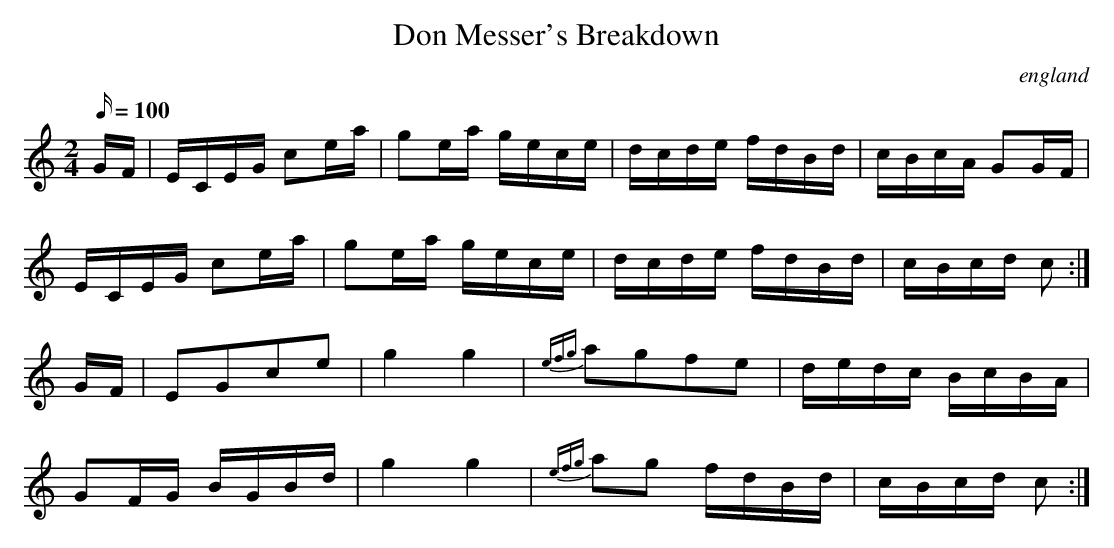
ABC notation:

X:1
T:Don Messer's Breakdown
O:england
M:2/4
L:1/16
Q:100
K:C
GF|ECEG c2ea|g2ea gece|dcde fdBd|cBcA G2GF|
ECEG c2ea|g2ea gece|dcde fdBd|cBcd c2:|
GF|E2G2c2e2|g4 g4|{efg}a2g2f2e2|dedc BcBA|
G2FG BGBd|g4 g4|{efg}a2g2 fdBd|cBcd c2:|
